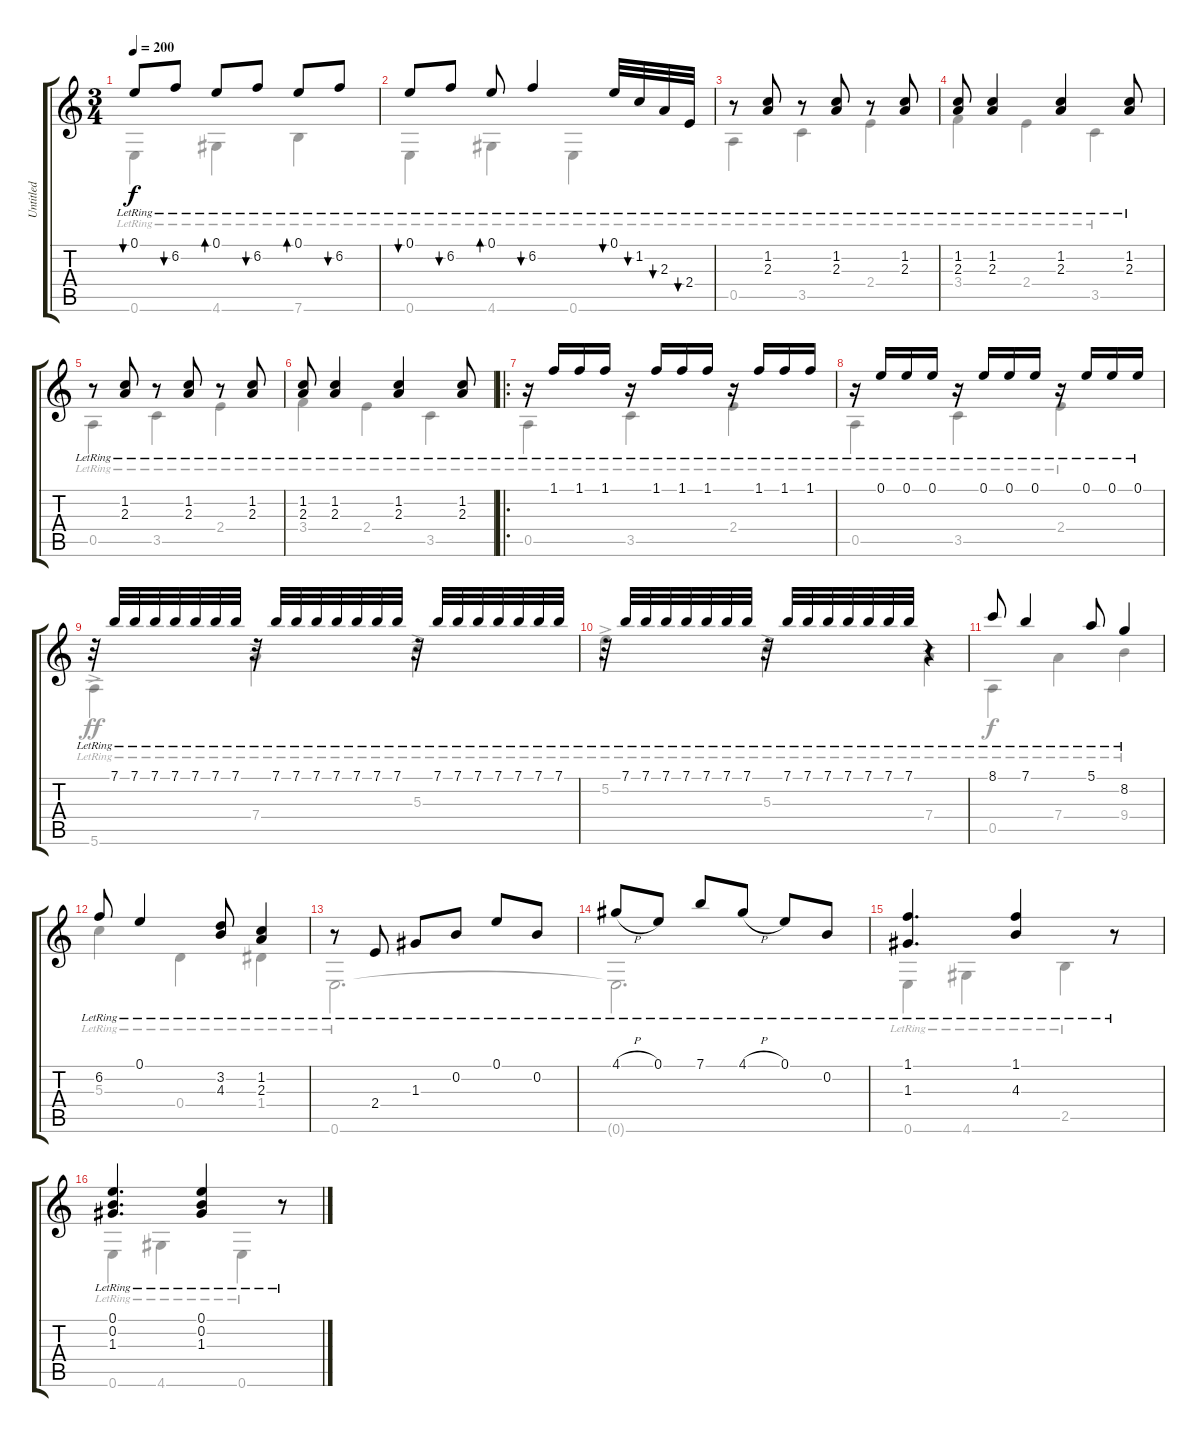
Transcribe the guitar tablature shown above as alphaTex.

\track ("Untitled" "Untitled") {instrument acousticguitarnylon}
\staff {score tabs}
\tuning (E4 B3 G3 D3 A2 E2) {hide}
\voice
\ts (3 4)
\tempo 200
\clef g2
\ks c
0.1{lr}.8{bu 30 dy f} 6.2{lr}.8{bu 30} 0.1{lr}.8{bd 30} 6.2{lr}.8{bu 30} 0.1{lr}.8{bd 30} 6.2{lr}.8{bu 30} |
0.1{lr}.8{bu 30} 6.2{lr}.8{bu 30} 0.1{lr}.8{bd 30} 6.2{lr}.4{bu 30} 0.1{lr}.32{bu 30} 1.2{lr}.32{bu 30} 2.3{lr}.32{bu 30} 2.4{lr}.32{bu 30} |
r.8 (1.2{lr} 2.3{lr}).8 r.8 (1.2{lr} 2.3{lr}).8 r.8 (1.2{lr} 2.3{lr}).8 |
(1.2{lr} 2.3{lr}).8 (1.2{lr} 2.3{lr}).4 (1.2{lr} 2.3{lr}).4 (1.2{lr} 2.3{lr}).8 |
r.8 (1.2{lr} 2.3{lr}).8 r.8 (1.2{lr} 2.3{lr}).8 r.8 (1.2{lr} 2.3{lr}).8 |
(1.2{lr} 2.3{lr}).8 (1.2{lr} 2.3{lr}).4 (1.2{lr} 2.3{lr}).4 (1.2{lr} 2.3{lr}).8 |
\ro
r.16 1.1{lr}.16 1.1{lr}.16 1.1{lr}.16 r.16 1.1{lr}.16 1.1{lr}.16 1.1{lr}.16 r.16 1.1{lr}.16 1.1{lr}.16 1.1{lr}.16 |
r.16 0.1{lr}.16 0.1{lr}.16 0.1{lr}.16 r.16 0.1{lr}.16 0.1{lr}.16 0.1{lr}.16 r.16 0.1{lr}.16 0.1{lr}.16 0.1{lr}.16 |
r.32 7.1{lr}.32 7.1{lr}.32 7.1{lr}.32 7.1{lr}.32 7.1{lr}.32 7.1{lr}.32 7.1{lr}.32 r.32 7.1{lr}.32 7.1{lr}.32 7.1{lr}.32 7.1{lr}.32 7.1{lr}.32 7.1{lr}.32 7.1{lr}.32 r.32 7.1{lr}.32 7.1{lr}.32 7.1{lr}.32 7.1{lr}.32 7.1{lr}.32 7.1{lr}.32 7.1{lr}.32 |
r.32 7.1{lr}.32 7.1{lr}.32 7.1{lr}.32 7.1{lr}.32 7.1{lr}.32 7.1{lr}.32 7.1{lr}.32 r.32 7.1{lr}.32 7.1{lr}.32 7.1{lr}.32 7.1{lr}.32 7.1{lr}.32 7.1{lr}.32 7.1{lr}.32 r.4 |
8.1{lr}.8 7.1{lr}.4 5.1{lr}.8 8.2{lr}.4 |
6.2{lr}.8 0.1{lr}.4 (3.2{lr} 4.3{lr}).8 (1.2{lr} 2.3{lr}).4 |
r.8 2.4{lr}.8 1.3{lr}.8 0.2{lr}.8 0.1{lr}.8 0.2{lr}.8 |
4.1{h lr}.8 0.1{lr}.8 7.1{lr}.8 4.1{h lr}.8 0.1{lr}.8 0.2{lr}.8 |
(1.1{lr} 1.3{lr}).4{d} (1.1{lr} 4.3{lr}).4 r.8 |
(0.1{lr} 0.2{lr} 1.3{lr}).4{d} (0.1{lr} 0.2{lr} 1.3{lr}).4 r.8
\voice
\clef g2
\ottava regular
\simile none
\ks c
0.6{lr}.4{dy f} 4.6{lr}.4 7.6{lr}.4 |
0.6{lr}.4 4.6{lr}.4 0.6{lr}.4 |
0.5{lr}.4 3.5{lr}.4 2.4{lr}.4 |
3.4{lr}.4 2.4{lr}.4 3.5{lr}.4 |
0.5{lr}.4 3.5{lr}.4 2.4{lr}.4 |
3.4{lr}.4 2.4{lr}.4 3.5{lr}.4 |
0.5{lr}.4 3.5{lr}.4 2.4{lr}.4 |
0.5{lr}.4 3.5{lr}.4 2.4{lr}.4 |
5.6{ac lr}.4{dy ff} 7.4{ac lr}.4 5.3{ac lr}.4 |
5.2{ac lr}.4 5.3{ac lr}.4 7.4{ac lr}.4 |
0.5{lr}.4{dy f} 7.4{lr}.4 9.4{lr}.4 |
5.3{lr}.4 0.4{lr}.4 1.4{lr}.4 |
0.6{lr}.2{d} |
0.6{t}.2{d} |
0.6{lr}.4 4.6{lr}.4 2.5{lr}.4 |
0.6{lr}.4 4.6{lr}.4 0.6{lr}.4
